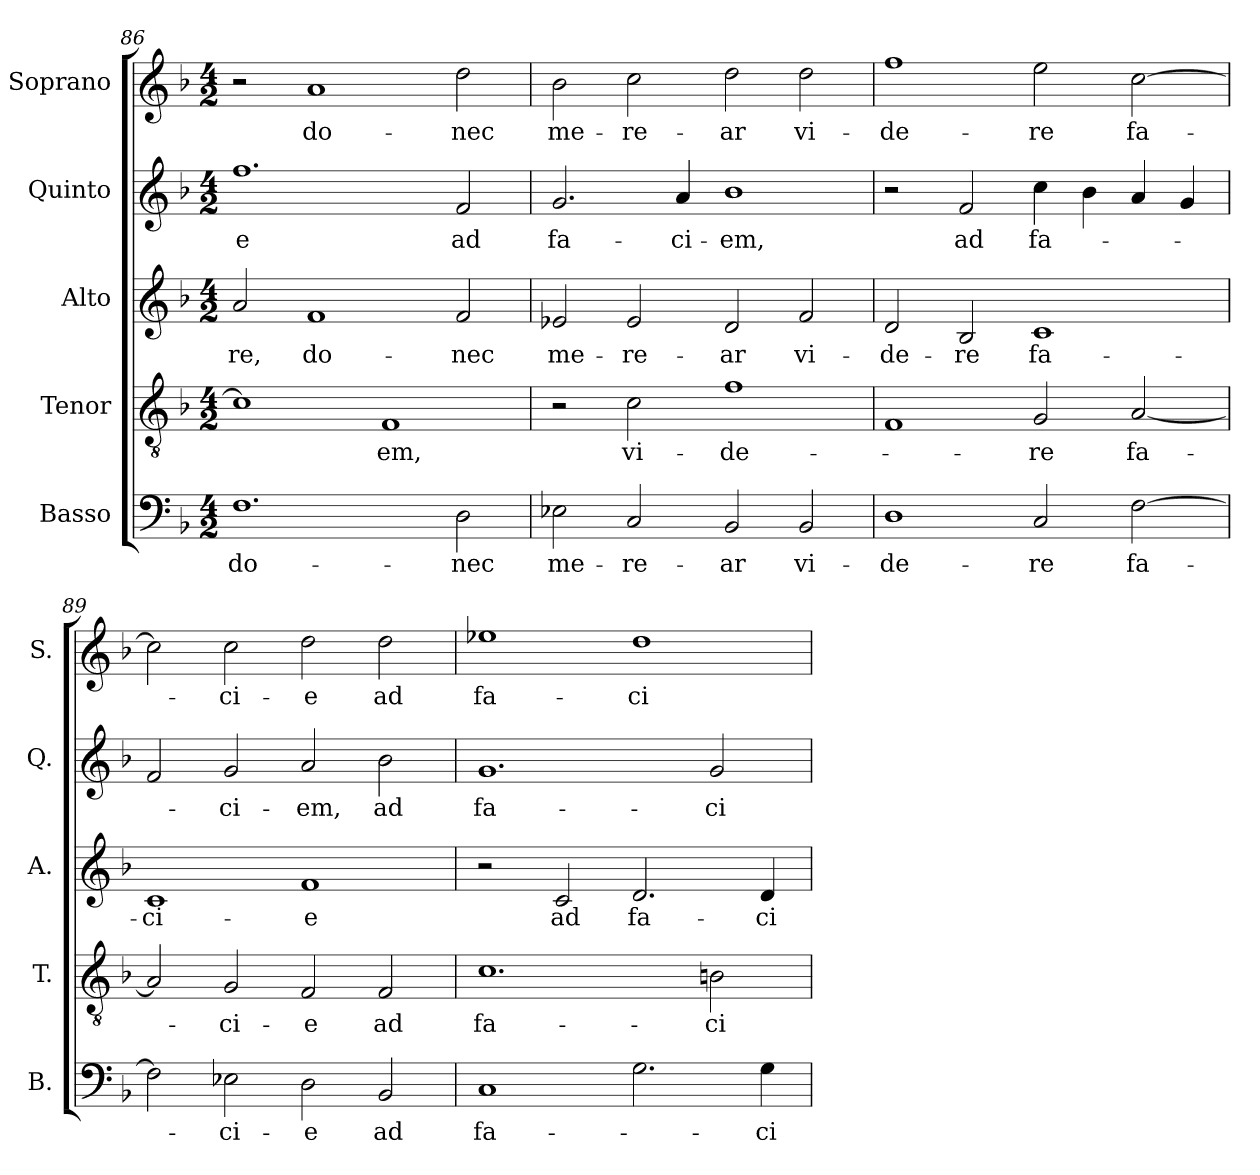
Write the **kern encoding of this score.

**kern	**text	**kern	**text	**kern	**text	**kern	**text	**kern	**text
*part5	*part5	*part4	*part4	*part3	*part3	*part2	*part2	*part1	*part1
*staff5	*staff5	*staff4	*staff4	*staff3	*staff3	*staff2	*staff2	*staff1	*staff1
*I"Basso	*	*I"Tenor	*	*I"Alto	*	*I"Quinto	*	*I"Soprano	*
*I'B.	*	*I'T.	*	*I'A.	*	*I'Q.	*	*I'S.	*
*clefF4	*	*clefGv2	*	*clefG2	*	*clefG2	*	*clefG2	*
*	*	*ITrd7c12	*	*	*	*	*	*	*
*k[b-]	*	*k[b-]	*	*k[b-]	*	*k[b-]	*	*k[b-]	*
*F:	*	*F:	*	*F:	*	*F:	*	*F:	*
*M4/2	*	*M4/2	*	*M4/2	*	*M4/2	*	*M4/2	*
=86	=86	=86	=86	=86	=86	=86	=86	=86	=86
!	!LO:LY:b:color=#000000	!	!	!	!	!	!	!	!
!	!	!	!	!	!LO:LY:b:color=#000000	!	!	!	!
!	!	!	!	!	!	!	!LO:LY:b:color=#000000	!	!
1.Fi	do-	1Ci]	.	2ai/	-re,	1.ffi	-e	2r	.
!	!	!	!	!	!LO:LY:b:color=#000000	!	!	!	!
!	!	!	!	!	!	!	!	!	!LO:LY:b:color=#000000
.	.	.	.	1fi	do-	.	.	1ai	do-
!	!	!	!LO:LY:b:color=#000000	!	!	!	!	!	!
.	.	1FFi	-em,	.	.	.	.	.	.
!	!LO:LY:b:color=#000000	!	!	!	!	!	!	!	!
!	!	!	!	!	!LO:LY:b:color=#000000	!	!	!	!
!	!	!	!	!	!	!	!LO:LY:b:color=#000000	!	!
!	!	!	!	!	!	!	!	!	!LO:LY:b:color=#000000
2Di\	-nec	.	.	2fi/	-nec	2fi/	ad	2ddi\	-nec
=87	=87	=87	=87	=87	=87	=87	=87	=87	=87
!	!LO:LY:b:color=#000000	!	!	!	!	!	!	!	!
!	!	!	!	!	!LO:LY:b:color=#000000	!	!	!	!
!	!	!	!	!	!	!	!LO:LY:b:color=#000000	!	!
!	!	!	!	!	!	!	!	!	!LO:LY:b:color=#000000
2E-Xi\	me-	2r	.	2e-Xi/	me-	2.gi/	fa-	2b-i\	me-
!	!LO:LY:b:color=#000000	!	!	!	!	!	!	!	!
!	!	!	!LO:LY:b:color=#000000	!	!	!	!	!	!
!	!	!	!	!	!LO:LY:b:color=#000000	!	!	!	!
!	!	!	!	!	!	!	!	!	!LO:LY:b:color=#000000
2Ci/	-re-	2Ci\	vi-	2e-i/	-re-	.	.	2cci\	-re-
!	!	!	!	!	!	!	!LO:LY:b:color=#000000	!	!
.	.	.	.	.	.	4ai/	-ci-	.	.
!	!LO:LY:b:color=#000000	!	!	!	!	!	!	!	!
!	!	!	!LO:LY:b:color=#000000	!	!	!	!	!	!
!	!	!	!	!	!LO:LY:b:color=#000000	!	!	!	!
!	!	!	!	!	!	!	!LO:LY:b:color=#000000	!	!
!	!	!	!	!	!	!	!	!	!LO:LY:b:color=#000000
2BB-i/	-ar	1Fi	-de-	2di/	-ar	1b-i	-em,	2ddi\	-ar
!	!LO:LY:b:color=#000000	!	!	!	!	!	!	!	!
!	!	!	!	!	!LO:LY:b:color=#000000	!	!	!	!
!	!	!	!	!	!	!	!	!	!LO:LY:b:color=#000000
2BB-i/	vi-	.	.	2fi/	vi-	.	.	2ddi\	vi-
=88	=88	=88	=88	=88	=88	=88	=88	=88	=88
!	!LO:LY:b:color=#000000	!	!	!	!	!	!	!	!
!	!	!	!	!	!LO:LY:b:color=#000000	!	!	!	!
!	!	!	!	!	!	!	!	!	!LO:LY:b:color=#000000
1Di	-de-	1FFi	.	2di/	-de-	2r	.	1ffi	-de-
!	!	!	!	!	!LO:LY:b:color=#000000	!	!	!	!
!	!	!	!	!	!	!	!LO:LY:b:color=#000000	!	!
.	.	.	.	2B-i/	-re	2fi/	ad	.	.
!	!LO:LY:b:color=#000000	!	!	!	!	!	!	!	!
!	!	!	!LO:LY:b:color=#000000	!	!	!	!	!	!
!	!	!	!	!	!LO:LY:b:color=#000000	!	!	!	!
!	!	!	!	!	!	!	!LO:LY:b:color=#000000	!	!
!	!	!	!	!	!	!	!	!	!LO:LY:b:color=#000000
2Ci/	-re	2GGi/	-re	1ci	fa-	4cci\	fa-	2eei\	-re
.	.	.	.	.	.	4b-i\	.	.	.
!	!LO:LY:b:color=#000000	!	!	!	!	!	!	!	!
!	!	!	!LO:LY:b:color=#000000	!	!	!	!	!	!
!	!	!	!	!	!	!	!	!	!LO:LY:b:color=#000000
[2Fi\	fa-	[2AAi/	fa-	.	.	4ai/	.	[2cci\	fa-
.	.	.	.	.	.	4gi/	.	.	.
!!LO:LB:g=z
=89	=89	=89	=89	=89	=89	=89	=89	=89	=89
!	!	!	!	!	!LO:LY:b:color=#000000	!	!	!	!
2Fi\]	.	2AAi/]	.	1ci	-ci-	2fi/	.	2cci\]	.
!	!LO:LY:b:color=#000000	!	!	!	!	!	!	!	!
!	!	!	!LO:LY:b:color=#000000	!	!	!	!	!	!
!	!	!	!	!	!	!	!LO:LY:b:color=#000000	!	!
!	!	!	!	!	!	!	!	!	!LO:LY:b:color=#000000
2E-Xi\	-ci-	2GGi/	-ci-	.	.	2gi/	-ci-	2cci\	-ci-
!	!LO:LY:b:color=#000000	!	!	!	!	!	!	!	!
!	!	!	!LO:LY:b:color=#000000	!	!	!	!	!	!
!	!	!	!	!	!LO:LY:b:color=#000000	!	!	!	!
!	!	!	!	!	!	!	!LO:LY:b:color=#000000	!	!
!	!	!	!	!	!	!	!	!	!LO:LY:b:color=#000000
2Di\	-e	2FFi/	-e	1fi	-e	2ai/	-em,	2ddi\	-e
!	!LO:LY:b:color=#000000	!	!	!	!	!	!	!	!
!	!	!	!LO:LY:b:color=#000000	!	!	!	!	!	!
!	!	!	!	!	!	!	!LO:LY:b:color=#000000	!	!
!	!	!	!	!	!	!	!	!	!LO:LY:b:color=#000000
2BB-i/	ad	2FFi/	ad	.	.	2b-i\	ad	2ddi\	ad
=90	=90	=90	=90	=90	=90	=90	=90	=90	=90
!	!LO:LY:b:color=#000000	!	!	!	!	!	!	!	!
!	!	!	!LO:LY:b:color=#000000	!	!	!	!	!	!
!	!	!	!	!	!	!	!LO:LY:b:color=#000000	!	!
!	!	!	!	!	!	!	!	!	!LO:LY:b:color=#000000
1Ci	fa-	1.Ci	fa-	2r	.	1.gi	fa-	1ee-Xi	fa-
!	!	!	!	!	!LO:LY:b:color=#000000	!	!	!	!
.	.	.	.	2ci/	ad	.	.	.	.
!	!	!	!	!	!LO:LY:b:color=#000000	!	!	!	!
!	!	!	!	!	!	!	!	!	!LO:LY:b:color=#000000
2.Gi\	.	.	.	2.di/	fa-	.	.	1ddi	-ci-
!	!	!	!LO:LY:b:color=#000000	!	!	!	!	!	!
!	!	!	!	!	!	!	!LO:LY:b:color=#000000	!	!
.	.	2BBni\	-ci-	.	.	2gi/	-ci-	.	.
!	!LO:LY:b:color=#000000	!	!	!	!	!	!	!	!
!	!	!	!	!	!LO:LY:b:color=#000000	!	!	!	!
4Gi\	-ci-	.	.	4di/	-ci-	.	.	.	.
=	=	=	=	=	=	=	=	=	=
*-	*-	*-	*-	*-	*-	*-	*-	*-	*-
